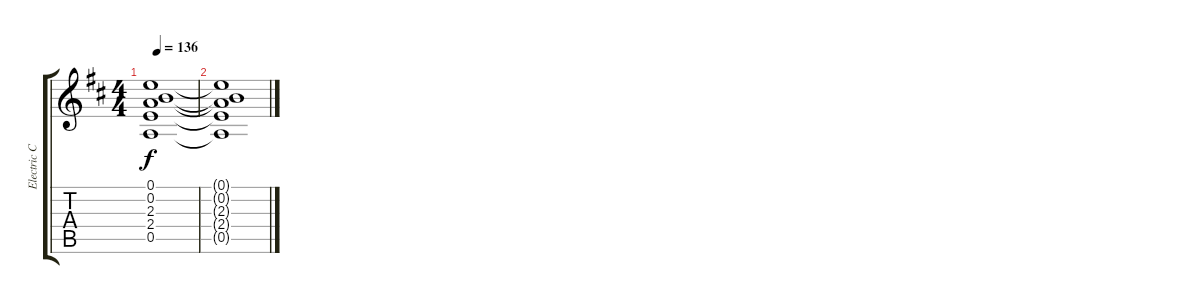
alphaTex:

\track ("Electric Clean" "Electric C") {instrument electricguitarclean}
\staff {score tabs}
\tuning (E4 B3 G3 D3 A2 E2) {hide}
\ts (4 4)
\tempo 136
\clef g2
\ks d
(0.1{t} 0.2{t} 2.3{t} 2.4{t} 0.5{t}).1{dy f} |
(0.1{t} 0.2{t} 2.3{t} 2.4{t} 0.5{t}).1
